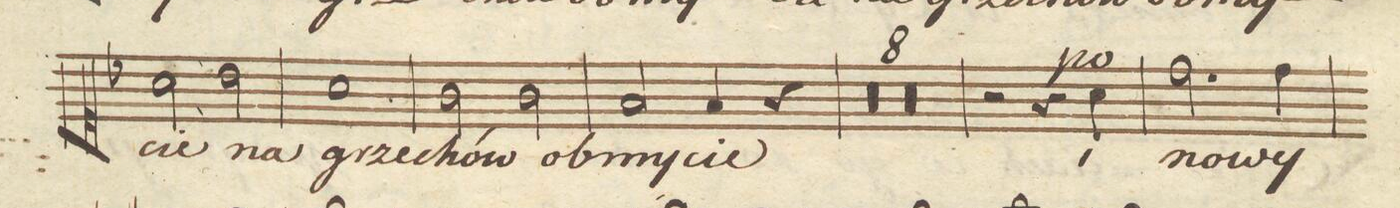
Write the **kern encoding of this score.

**kern	**text	**dynam
*I"Soprano	*	*
*clefC1	*	*
*k[b-]	*	*
*met(c|)	*	*
*M2/2	*	*
2a\	-cie	.
2b-\	na	.
=166	=166	=166
1a	grze-	.
=167	=167	=167
2g\	-chów	.
2g\	ob-	.
=168	=168	=168
2f/	-my-	.
4f/	-cie	.
4r	.	.
=169	=169	=169
00r	.	.
=170	=170	=170
=171	=171	=171
=172	=172	=172
=173	=173	=173
00r	.	.
=174	=174	=174
=175	=175	=175
=176	=176	=176
=177	=177	=177
2r	.	.
4r	.	.
4a\	i	p
=178	=178	=178
2.dd\	no-	.
4dd\	-wy	.
=179	=179	=179
*-	*-	*-
